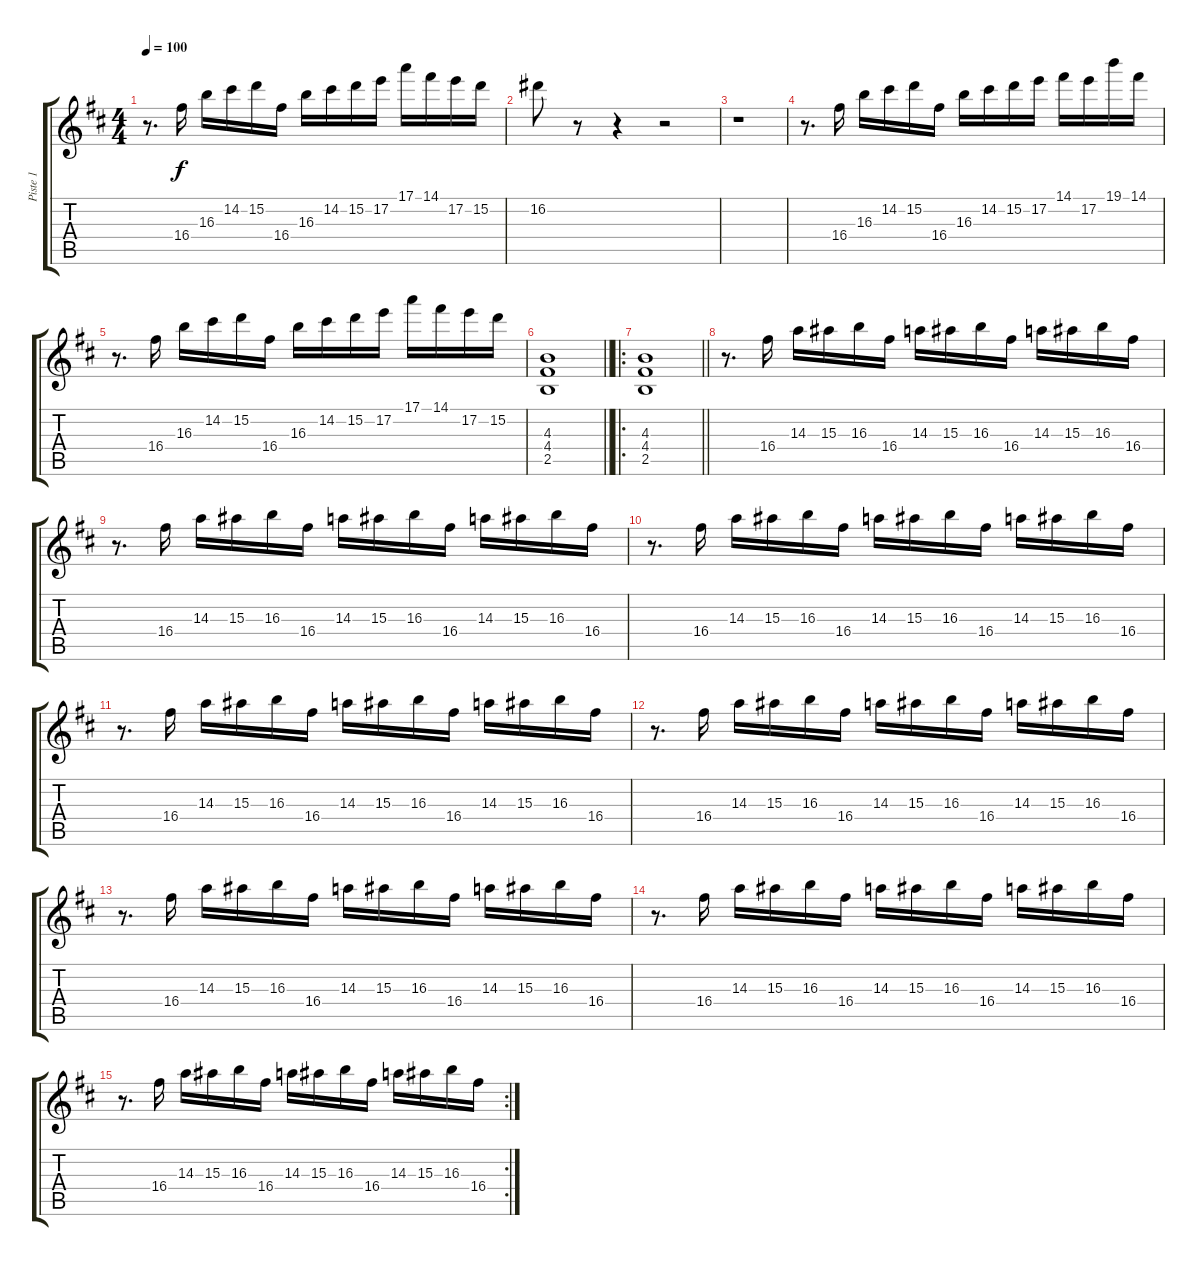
\track ("Piste 1" "Piste 1") {instrument acousticguitarsteel}
\staff {score tabs}
\tuning (E4 B3 G3 D3 A2 E2) {hide}
\ts (4 4)
\tempo 100
\clef g2
\ks d
r.8{d dy f} 16.4.16 16.3.16 14.2.16 15.2.16 16.4.16 16.3.16 14.2.16 15.2.16 17.2.16 17.1.16 14.1.16 17.2.16 15.2.16 |
16.2.8 r.8 r.4 r.2 |
r.1 |
r.8{d} 16.4.16 16.3.16 14.2.16 15.2.16 16.4.16 16.3.16 14.2.16 15.2.16 17.2.16 14.1.16 17.2.16 19.1.16 14.1.16 |
r.8{d} 16.4.16 16.3.16 14.2.16 15.2.16 16.4.16 16.3.16 14.2.16 15.2.16 17.2.16 17.1.16 14.1.16 17.2.16 15.2.16 |
\barLineRight lightlight
(4.3 4.4 2.5).1 |
\ro
\barLineRight lightlight
(4.3 4.4 2.5).1 |
r.8{d} 16.4.16 14.3.16 15.3.16 16.3.16 16.4.16 14.3.16 15.3.16 16.3.16 16.4.16 14.3.16 15.3.16 16.3.16 16.4.16 |
r.8{d} 16.4.16 14.3.16 15.3.16 16.3.16 16.4.16 14.3.16 15.3.16 16.3.16 16.4.16 14.3.16 15.3.16 16.3.16 16.4.16 |
r.8{d} 16.4.16 14.3.16 15.3.16 16.3.16 16.4.16 14.3.16 15.3.16 16.3.16 16.4.16 14.3.16 15.3.16 16.3.16 16.4.16 |
r.8{d} 16.4.16 14.3.16 15.3.16 16.3.16 16.4.16 14.3.16 15.3.16 16.3.16 16.4.16 14.3.16 15.3.16 16.3.16 16.4.16 |
r.8{d} 16.4.16 14.3.16 15.3.16 16.3.16 16.4.16 14.3.16 15.3.16 16.3.16 16.4.16 14.3.16 15.3.16 16.3.16 16.4.16 |
r.8{d} 16.4.16 14.3.16 15.3.16 16.3.16 16.4.16 14.3.16 15.3.16 16.3.16 16.4.16 14.3.16 15.3.16 16.3.16 16.4.16 |
r.8{d} 16.4.16 14.3.16 15.3.16 16.3.16 16.4.16 14.3.16 15.3.16 16.3.16 16.4.16 14.3.16 15.3.16 16.3.16 16.4.16 |
\rc 2
r.8{d} 16.4.16 14.3.16 15.3.16 16.3.16 16.4.16 14.3.16 15.3.16 16.3.16 16.4.16 14.3.16 15.3.16 16.3.16 16.4.16
